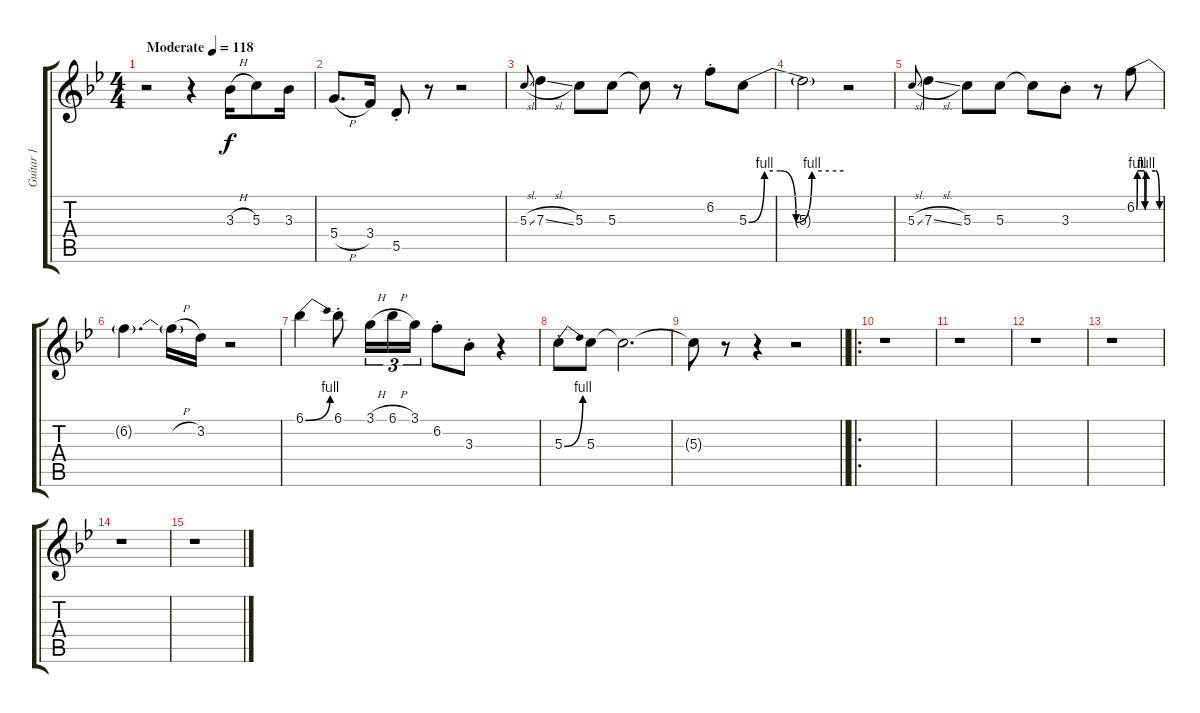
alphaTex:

\track ("Guitar 1" "Guitar 1") {instrument overdrivenguitar}
\staff {score tabs}
\tuning (E4 B3 G3 D3 A2 E2) {hide}
\ts (4 4)
\tempo (118 "Moderate")
\clef g2
\ks bb
r.2{dy f instrument overdrivenguitar} r.4 3.3{h}.16 5.3.8 3.3.16 |
5.4{h}.8{d} 3.4.16 5.5{st}.8 r.8 r.2 |
5.3{sl}.8{gr onbeat} 7.3{sl}.4 5.3.8 5.3.8 5.3{t}.8 r.8 6.2{st}.8 5.3{be (custom 0 0 10 4 20 4 30 0 40 4 60 4)}.8 |
5.3{t}.2 r.2 |
5.3{sl}.8{gr onbeat} 7.3{sl}.4 5.3.8 5.3.8 5.3{t}.8 3.3{st}.8 r.8 6.2{be (custom 0 0 2 4 20 4 22 0 25 4 50 4 60 0)}.8 |
6.2{t}.4{d} 6.2{h t}.16 3.2.16 r.2 |
6.1{be (bend 0 0 60 4)}.4 6.1{st}.8 3.1{h}.16{tu (3 2)} 6.1{h}.16{tu (3 2)} 3.1.16{tu (3 2)} 6.2{st}.8 3.3{st}.8 r.4 |
5.3{be (bend 0 0 60 4) st}.8 5.3.8 5.3{t}.2{d} |
\barLineRight lightlight
5.3{t}.8 r.8 r.4 r.2 |
\ro
r.1 |
r.1 |
r.1 |
r.1 |
r.1 |
r.1
